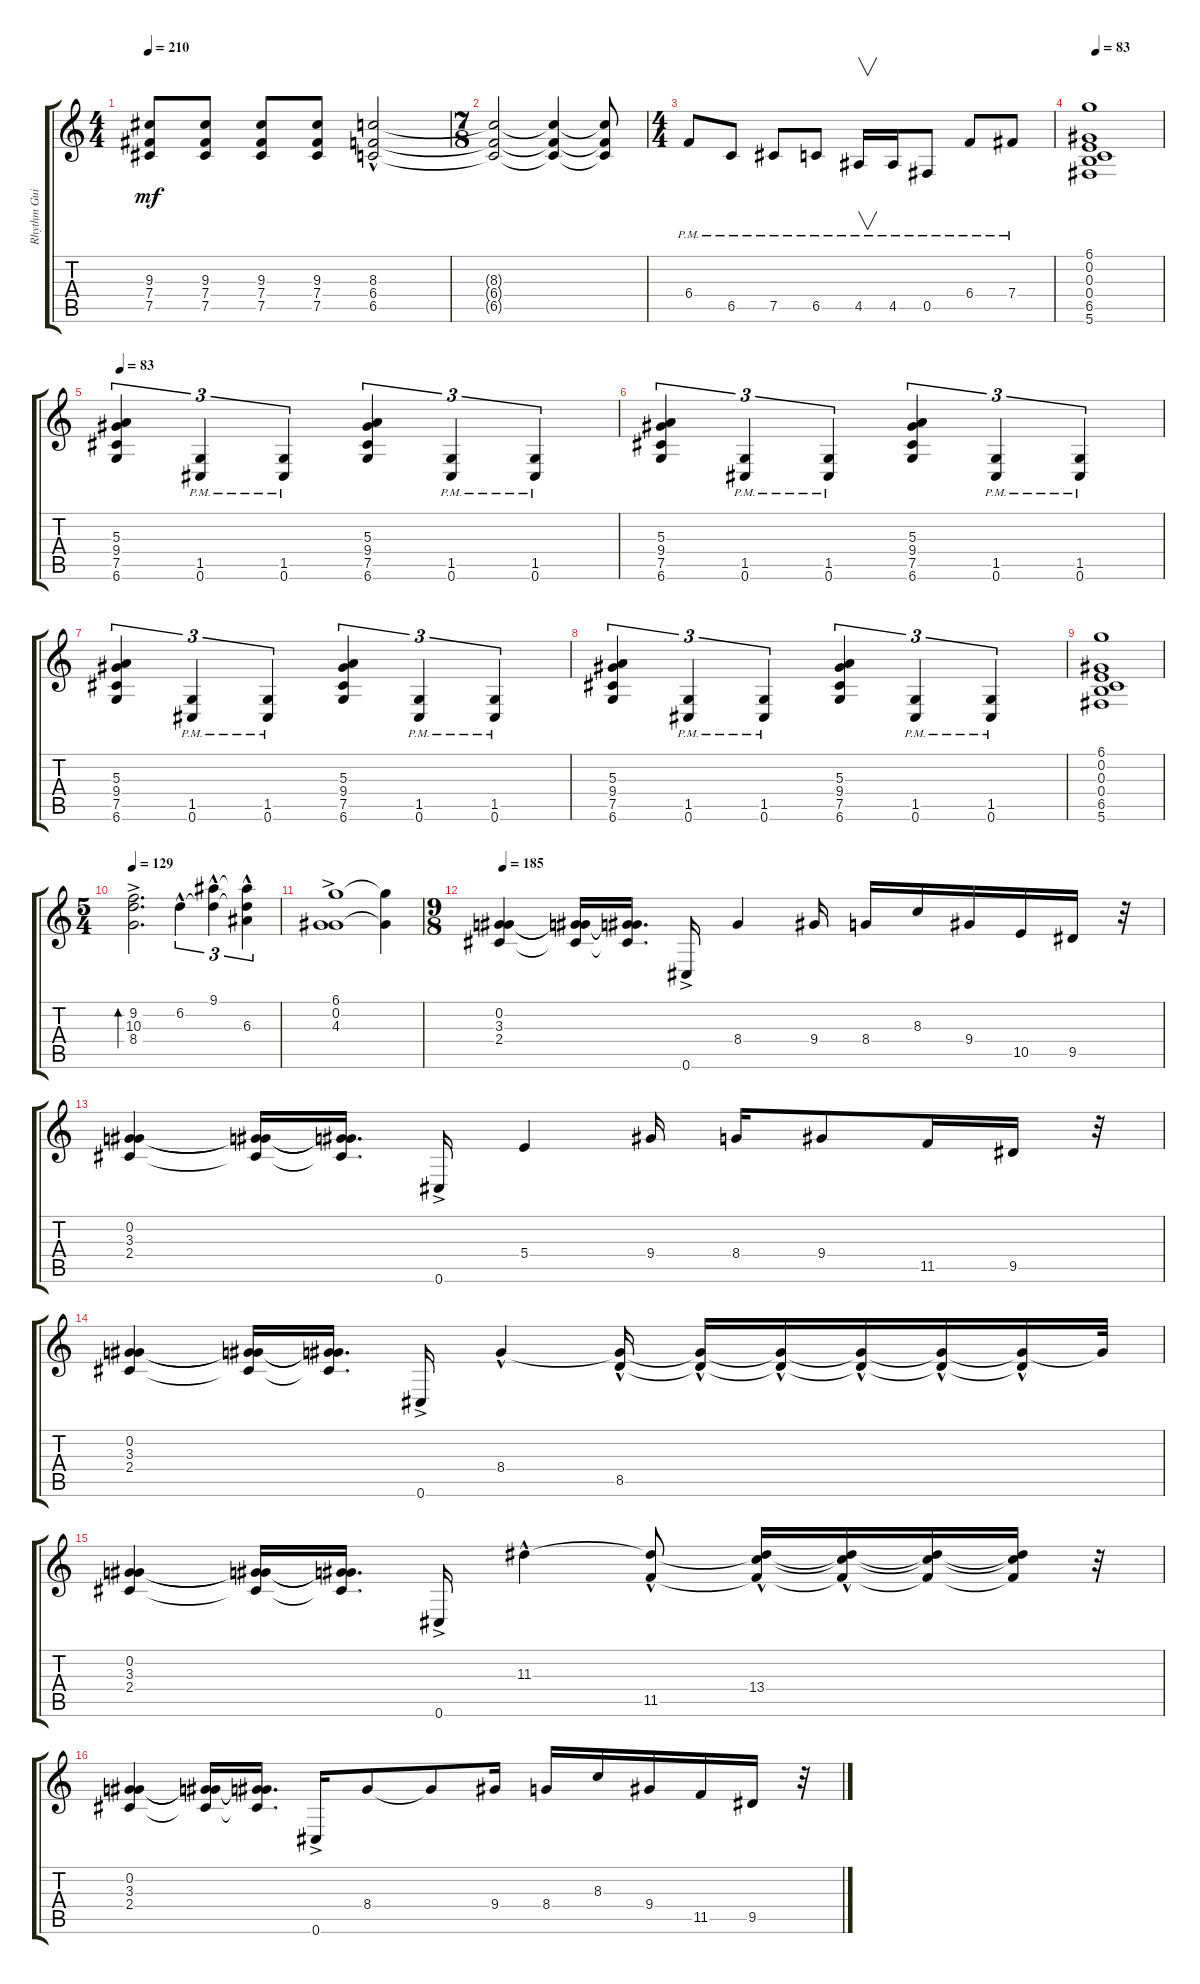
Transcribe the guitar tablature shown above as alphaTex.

\track ("Rhythm Guitarist" "Rhythm Gui") {instrument distortionguitar}
\staff {score tabs}
\tuning (Db4 Ab3 E3 B2 Gb2 Db2) {hide}
\ts (4 4)
\tempo 210
\clef g2
\ks c
(9.3 7.4 7.5).8{dy mf} (9.3 7.4 7.5).8 (9.3 7.4 7.5).8 (9.3 7.4 7.5).8 (8.3 6.4{hac} 6.5{hac}).2 |
\ts (7 8)
(8.3{t} 6.4{t} 6.5{t}).2 (8.3{t} 6.4{t} 6.5{t}).4 (8.3{t} 6.4{t} 6.5{t}).8 |
\ts (4 4)
6.4{pm}.8 6.5{pm}.8 7.5{pm}.8 6.5{pm}.8 4.5{pm}.16{v} 4.5{pm}.16 0.5{pm}.8 6.4{pm}.8 7.4{pm}.8 |
\tempo 83
(6.1 0.2 0.3 0.4 6.5 5.6).1 |
\tempo 83
(5.3 9.4 7.5 6.6).4{tu (3 2)} (1.5{pm} 0.6{pm}).4{tu (3 2)} (1.5{pm} 0.6{pm}).4{tu (3 2)} (5.3 9.4 7.5 6.6).4{tu (3 2)} (1.5{pm} 0.6{pm}).4{tu (3 2)} (1.5{pm} 0.6{pm}).4{tu (3 2)} |
(5.3 9.4 7.5 6.6).4{tu (3 2)} (1.5{pm} 0.6{pm}).4{tu (3 2)} (1.5{pm} 0.6{pm}).4{tu (3 2)} (5.3 9.4 7.5 6.6).4{tu (3 2)} (1.5{pm} 0.6{pm}).4{tu (3 2)} (1.5{pm} 0.6{pm}).4{tu (3 2)} |
(5.3 9.4 7.5 6.6).4{tu (3 2)} (1.5{pm} 0.6{pm}).4{tu (3 2)} (1.5{pm} 0.6{pm}).4{tu (3 2)} (5.3 9.4 7.5 6.6).4{tu (3 2)} (1.5{pm} 0.6{pm}).4{tu (3 2)} (1.5{pm} 0.6{pm}).4{tu (3 2)} |
(5.3 9.4 7.5 6.6).4{tu (3 2)} (1.5{pm} 0.6{pm}).4{tu (3 2)} (1.5{pm} 0.6{pm}).4{tu (3 2)} (5.3 9.4 7.5 6.6).4{tu (3 2)} (1.5{pm} 0.6{pm}).4{tu (3 2)} (1.5{pm} 0.6{pm}).4{tu (3 2)} |
(6.1 0.2 0.3 0.4 6.5 5.6).1 |
\ts (5 4)
\tempo 129
(9.2{ac} 10.3 8.4).2{d bd 60} 6.2{hac}.4{tu (3 2)} (9.1{hac} 6.2{t}).4{tu (3 2)} (9.1{t} 6.2{t} 6.3{hac}).4{tu (3 2)} |
(6.1{ac} 0.2{ac} 4.3{ac}).1 (6.1{t} 0.2{t}).4 |
\ts (9 8)
\tempo 185
(0.2 3.3 2.4).4 (0.2{t} 3.3{t} 2.4{t}).16 (0.2{t} 3.3{t} 2.4{t}).16{d} 0.6{ac}.16 8.4.4 9.4.16 8.4.16 8.3.16 9.4.16 10.5.16 9.5.16 r.32 |
(0.2 3.3 2.4).4 (0.2{t} 3.3{t} 2.4{t}).16 (0.2{t} 3.3{t} 2.4{t}).16{d} 0.6{ac}.16 5.4.4 9.4.16 8.4.16 9.4.8 11.5.16 9.5.16 r.32 |
(0.2 3.3 2.4).4 (0.2{t} 3.3{t} 2.4{t}).16 (0.2{t} 3.3{t} 2.4{t}).16{d} 0.6{ac}.16 8.4{hac}.4 (8.4{t} 8.5{hac}).16 (8.4{t} 8.5{hac t}).16 (8.4{t} 8.5{hac t}).16 (8.4{t} 8.5{hac t}).16 (8.4{t} 8.5{hac t}).16 (8.4{t} 8.5{hac t}).16 8.4{t}.32 |
(0.2 3.3 2.4).4 (0.2{t} 3.3{t} 2.4{t}).16 (0.2{t} 3.3{t} 2.4{t}).16{d} 0.6{ac}.16 11.3{hac}.4 (11.3{hac t} 11.5{hac}).8 (11.3{hac t} 13.4{hac} 11.5{hac t}).16 (11.3{hac t} 13.4{hac t} 11.5{hac t}).16 (11.3{t} 13.4{t} 11.5{t}).16 (11.3{t} 13.4{t} 11.5{t}).16 r.32 |
(0.2 3.3 2.4).4 (0.2{t} 3.3{t} 2.4{t}).16 (0.2{t} 3.3{t} 2.4{t}).16{d} 0.6{ac}.16 8.4.8 8.4{t}.8 9.4.16 8.4.16 8.3.16 9.4.16 11.5.16 9.5.16 r.32
